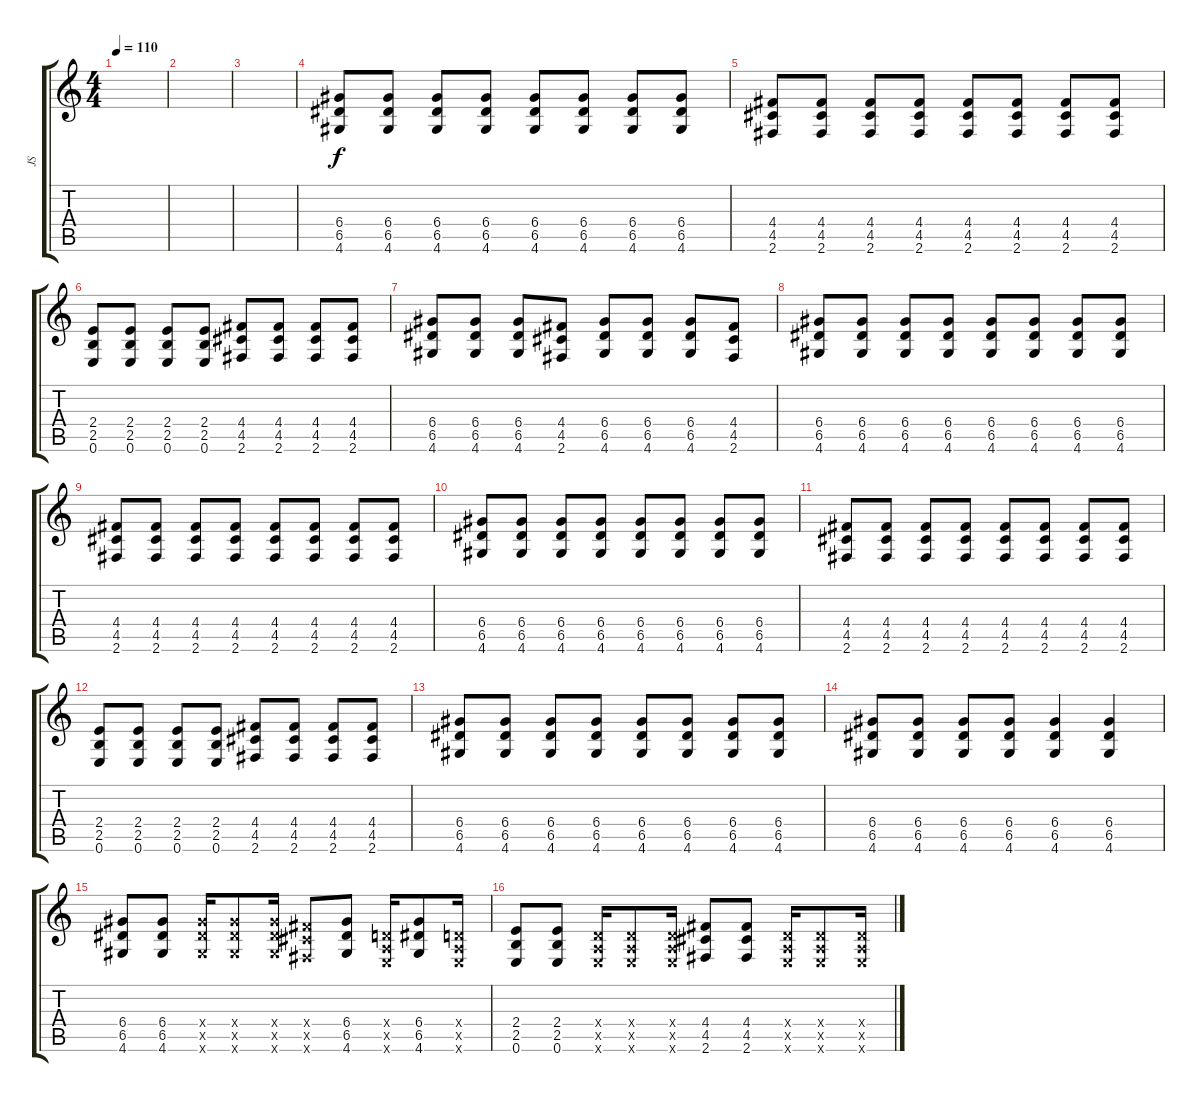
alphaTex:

\track ("JS" "JS") {instrument overdrivenguitar}
\staff {score tabs}
\tuning (E4 B3 G3 D3 A2 E2) {hide}
\ts (4 4)
\tempo 110
\clef g2
\ks c
|
|
|
(6.4 6.5 4.6).8{instrument electricguitarmuted} (6.4 6.5 4.6).8 (6.4 6.5 4.6).8 (6.4 6.5 4.6).8 (6.4 6.5 4.6).8 (6.4 6.5 4.6).8 (6.4 6.5 4.6).8 (6.4 6.5 4.6).8 |
(4.4 4.5 2.6).8 (4.4 4.5 2.6).8 (4.4 4.5 2.6).8 (4.4 4.5 2.6).8 (4.4 4.5 2.6).8 (4.4 4.5 2.6).8 (4.4 4.5 2.6).8 (4.4 4.5 2.6).8 |
(2.4 2.5 0.6).8 (2.4 2.5 0.6).8 (2.4 2.5 0.6).8 (2.4 2.5 0.6).8 (4.4 4.5 2.6).8 (4.4 4.5 2.6).8 (4.4 4.5 2.6).8 (4.4 4.5 2.6).8 |
(6.4 6.5 4.6).8 (6.4 6.5 4.6).8 (6.4 6.5 4.6).8 (4.4 4.5 2.6).8 (6.4 6.5 4.6).8 (6.4 6.5 4.6).8 (6.4 6.5 4.6).8 (4.4 4.5 2.6).8 |
(6.4 6.5 4.6).8{instrument electricguitarmuted} (6.4 6.5 4.6).8 (6.4 6.5 4.6).8 (6.4 6.5 4.6).8 (6.4 6.5 4.6).8 (6.4 6.5 4.6).8 (6.4 6.5 4.6).8 (6.4 6.5 4.6).8 |
(4.4 4.5 2.6).8 (4.4 4.5 2.6).8 (4.4 4.5 2.6).8 (4.4 4.5 2.6).8 (4.4 4.5 2.6).8 (4.4 4.5 2.6).8 (4.4 4.5 2.6).8 (4.4 4.5 2.6).8 |
(6.4 6.5 4.6).8{instrument electricguitarmuted} (6.4 6.5 4.6).8 (6.4 6.5 4.6).8 (6.4 6.5 4.6).8 (6.4 6.5 4.6).8 (6.4 6.5 4.6).8 (6.4 6.5 4.6).8 (6.4 6.5 4.6).8 |
(4.4 4.5 2.6).8 (4.4 4.5 2.6).8 (4.4 4.5 2.6).8 (4.4 4.5 2.6).8 (4.4 4.5 2.6).8 (4.4 4.5 2.6).8 (4.4 4.5 2.6).8 (4.4 4.5 2.6).8 |
(2.4 2.5 0.6).8 (2.4 2.5 0.6).8 (2.4 2.5 0.6).8 (2.4 2.5 0.6).8 (4.4 4.5 2.6).8 (4.4 4.5 2.6).8 (4.4 4.5 2.6).8 (4.4 4.5 2.6).8 |
(6.4 6.5 4.6).8{instrument electricguitarmuted} (6.4 6.5 4.6).8 (6.4 6.5 4.6).8 (6.4 6.5 4.6).8 (6.4 6.5 4.6).8 (6.4 6.5 4.6).8 (6.4 6.5 4.6).8 (6.4 6.5 4.6).8 |
(6.4 6.5 4.6).8{instrument electricguitarmuted} (6.4 6.5 4.6).8 (6.4 6.5 4.6).8 (6.4 6.5 4.6).8 (6.4 6.5 4.6).4 (6.4 6.5 4.6).4 |
(6.4 6.5 4.6).8{instrument overdrivenguitar} (6.4 6.5 4.6).8 (6.4{x} 6.5{x} 4.6{x}).16 (6.4{x} 6.5{x} 4.6{x}).8 (6.4{x} 6.5{x} 4.6{x}).16 (4.4{x} 4.5{x} 2.6{x}).8 (6.4 6.5 4.6).8 (0.4{x} 0.5{x} 0.6{x}).16 (6.4 6.5 4.6).8 (0.4{x} 0.5{x} 0.6{x}).16 |
(2.4 2.5 0.6).8 (2.4 2.5 0.6).8 (0.4{x} 0.5{x} 0.6{x}).16 (0.4{x} 0.5{x} 0.6{x}).8 (0.4{x} 0.5{x} 0.6{x}).16 (4.4 4.5 2.6).8 (4.4 4.5 2.6).8 (0.4{x} 0.5{x} 0.6{x}).16 (0.4{x} 0.5{x} 0.6{x}).8 (0.4{x} 0.5{x} 0.6{x}).16
